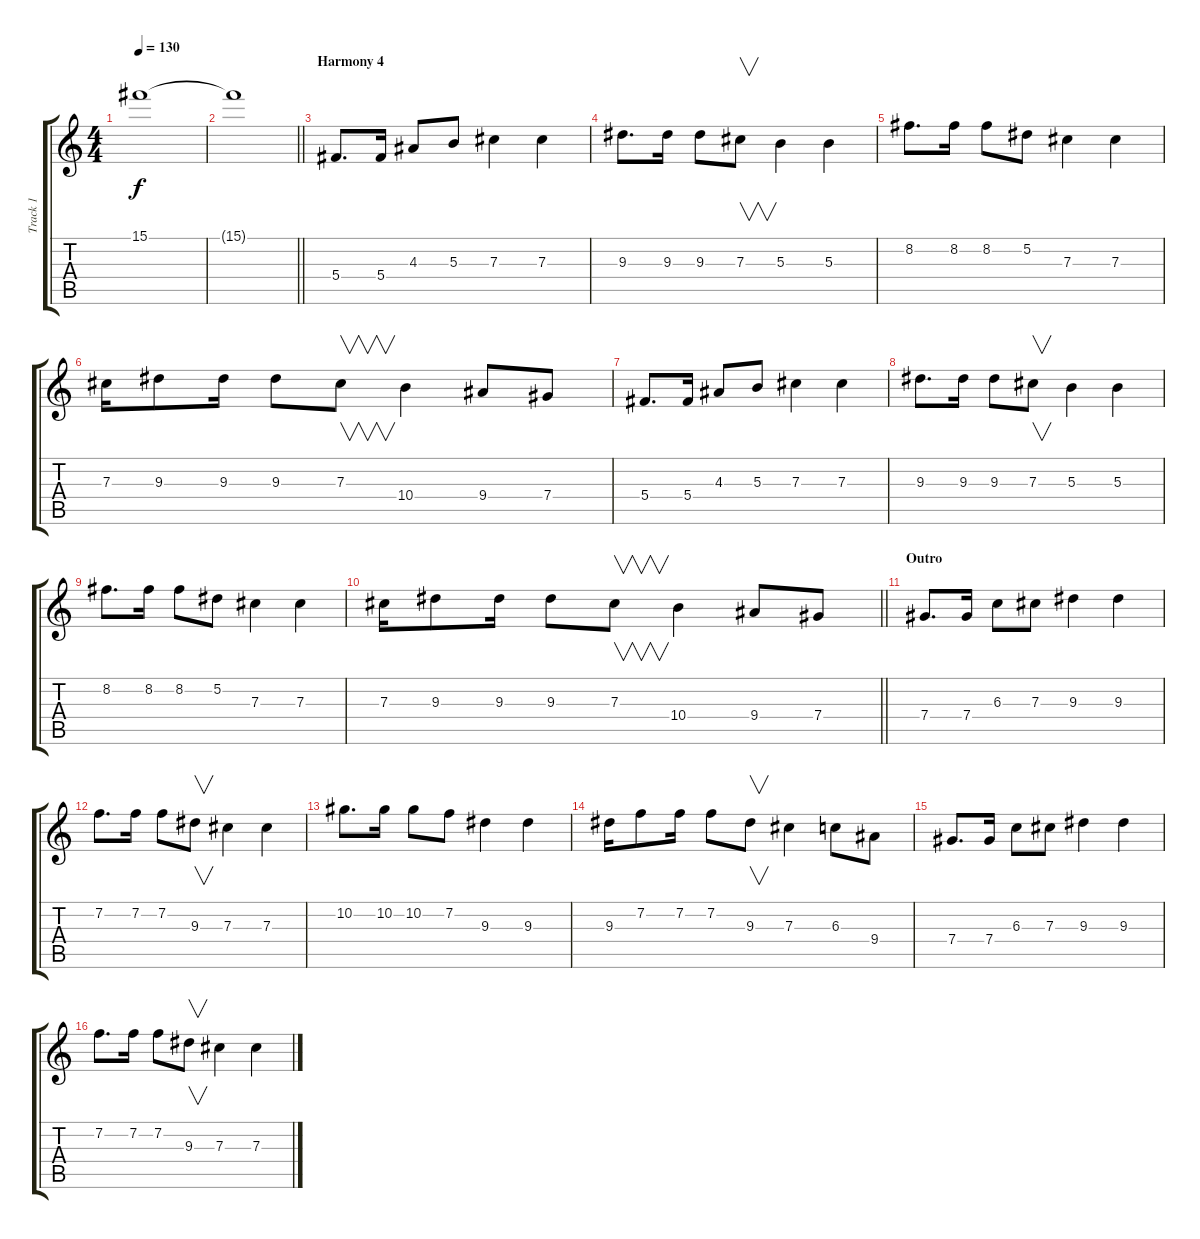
\track ("Track 1" "Track 1") {instrument distortionguitar}
\staff {score tabs}
\tuning (Eb4 Bb3 Gb3 Db3 Ab2 Eb2) {hide}
\ts (4 4)
\tempo 130
\clef g2
\ks c
15.1.1{dy f} |
\barLineRight lightlight
15.1{t}.1 |
\section ("" "Harmony 4")
5.4.8{d} 5.4.16 4.3.8 5.3.8 7.3.4 7.3.4 |
9.3.8{d} 9.3.16 9.3.8 7.3.8{v} 5.3.4 5.3.4 |
8.2.8{d} 8.2.16 8.2.8 5.2.8 7.3.4 7.3.4 |
7.3.16 9.3.8 9.3.16 9.3.8 7.3.8{v} 10.4.4 9.4.8 7.4.8 |
5.4.8{d} 5.4.16 4.3.8 5.3.8 7.3.4 7.3.4 |
9.3.8{d} 9.3.16 9.3.8 7.3.8{v} 5.3.4 5.3.4 |
8.2.8{d} 8.2.16 8.2.8 5.2.8 7.3.4 7.3.4 |
\barLineRight lightlight
7.3.16 9.3.8 9.3.16 9.3.8 7.3.8{v} 10.4.4 9.4.8 7.4.8 |
\section ("" "Outro")
7.4.8{d} 7.4.16 6.3.8 7.3.8 9.3.4 9.3.4 |
7.2.8{d} 7.2.16 7.2.8 9.3.8{v} 7.3.4 7.3.4 |
10.2.8{d} 10.2.16 10.2.8 7.2.8 9.3.4 9.3.4 |
9.3.16 7.2.8 7.2.16 7.2.8 9.3.8{v} 7.3.4 6.3.8 9.4.8 |
7.4.8{d} 7.4.16 6.3.8 7.3.8 9.3.4 9.3.4 |
7.2.8{d} 7.2.16 7.2.8 9.3.8{v} 7.3.4 7.3.4
